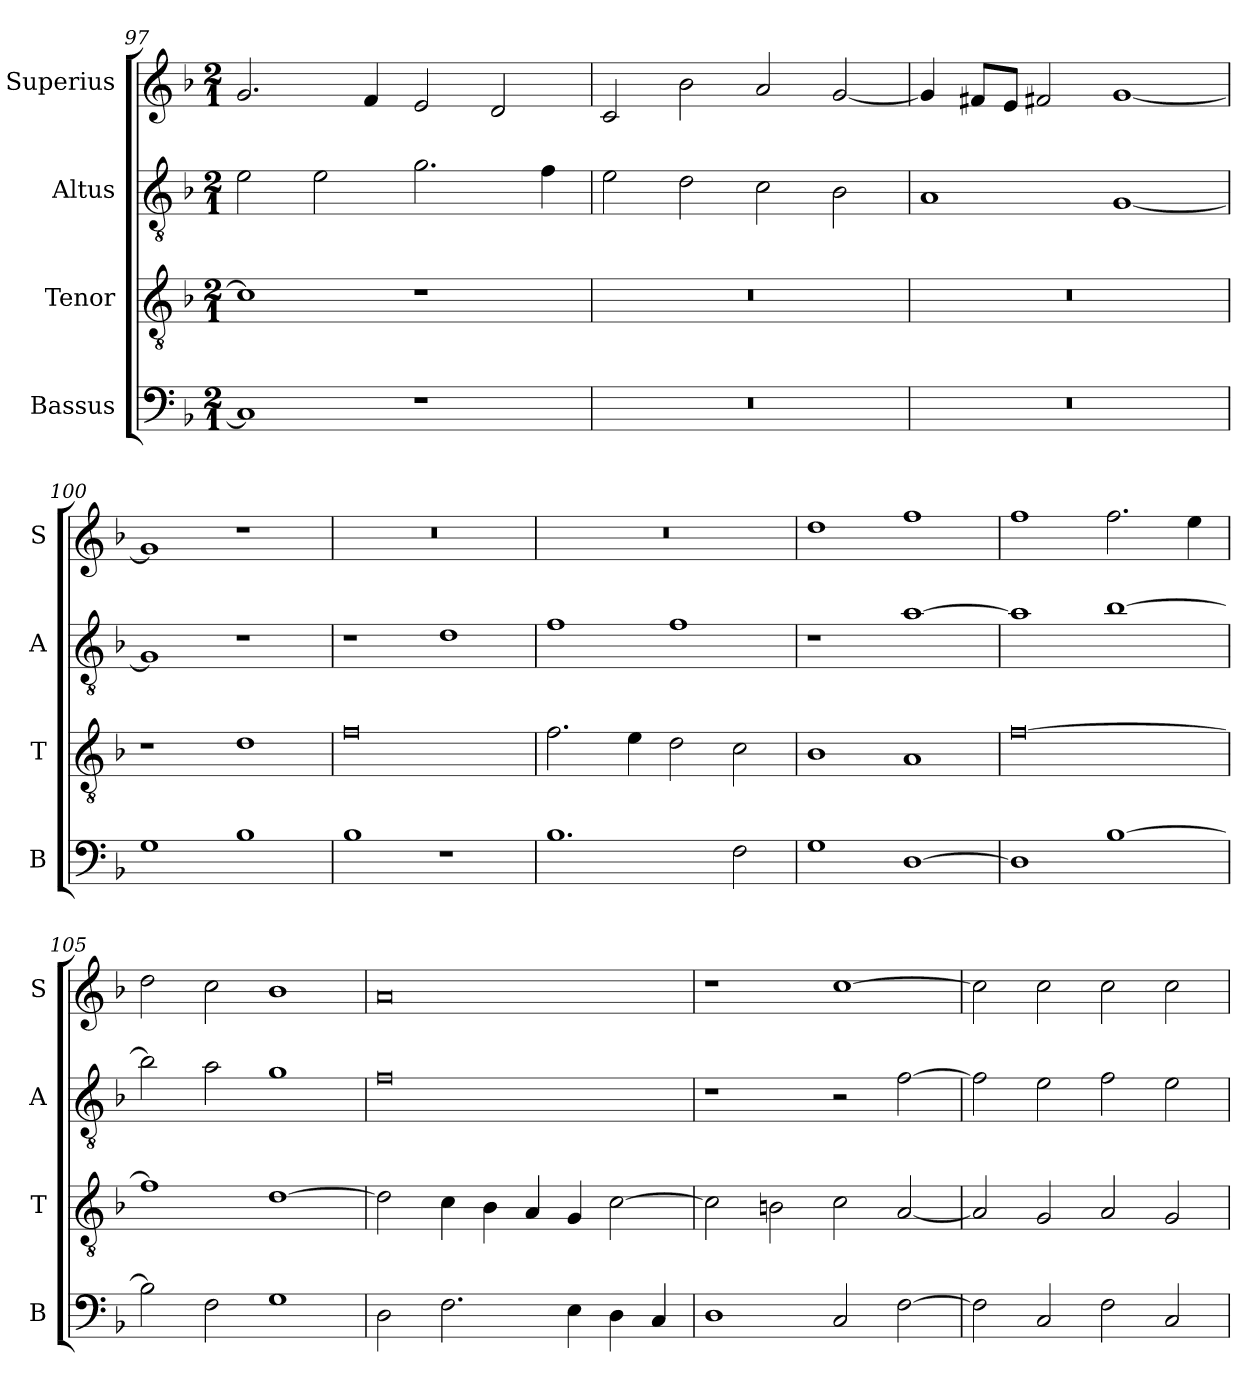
**kern	**kern	**kern	**kern
*part4	*part3	*part2	*part1
*staff4	*staff3	*staff2	*staff1
*I"Bassus	*I"Tenor	*I"Altus	*I"Superius
*I'B	*I'T	*I'A	*I'S
*clefF4	*clefGv2	*clefGv2	*clefG2
*k[b-]	*k[b-]	*k[b-]	*k[b-]
*F:	*F:	*F:	*F:
*M2/1	*M2/1	*M2/1	*M2/1
=97	=97	=97	=97
1C]	1c]	2e	2.g
.	.	2e	.
.	.	.	4f
1r	1r	2.g	2e
.	.	.	2d
.	.	4f	.
=98	=98	=98	=98
0r	0r	2e	2c
.	.	2d	2b-
.	.	2c	2a
.	.	2B-	[2g
=99	=99	=99	=99
0r	0r	1A	4g]
.	.	.	8f#XL
.	.	.	8eJ
.	.	.	2f#X
.	.	[1G	[1g
=100	=100	=100	=100
1G	1r	1G]	1g]
1B-	1d	1r	1r
=101	=101	=101	=101
1B-	0f	1r	0r
1r	.	1d	.
=102	=102	=102	=102
1.B-	2.f	1f	0r
.	4e	.	.
.	2d	1f	.
2F	2c	.	.
=103	=103	=103	=103
1G	1B-	1r	1dd
[1D	1A	[1a	1ff
=104	=104	=104	=104
1D]	[0f	1a]	1ff
[1B-	.	[1b-	2.ff
.	.	.	4ee
=105	=105	=105	=105
2B-]	1f]	2b-]	2dd
2F	.	2a	2cc
1G	[1d	1g	1b-
=106	=106	=106	=106
2D	2d]	0f	0a
2.F	4c	.	.
.	4B-	.	.
.	4A	.	.
4E	4G	.	.
4D	[2c	.	.
4C	.	.	.
=107	=107	=107	=107
1D	2c]	1r	1r
.	2Bn	.	.
2C	2c	2r	[1cc
[2F	[2A	[2f	.
=108	=108	=108	=108
2F]	2A]	2f]	2cc]
2C	2G	2e	2cc
2F	2A	2f	2cc
2C	2G	2e	2cc
=	=	=	=
*-	*-	*-	*-
